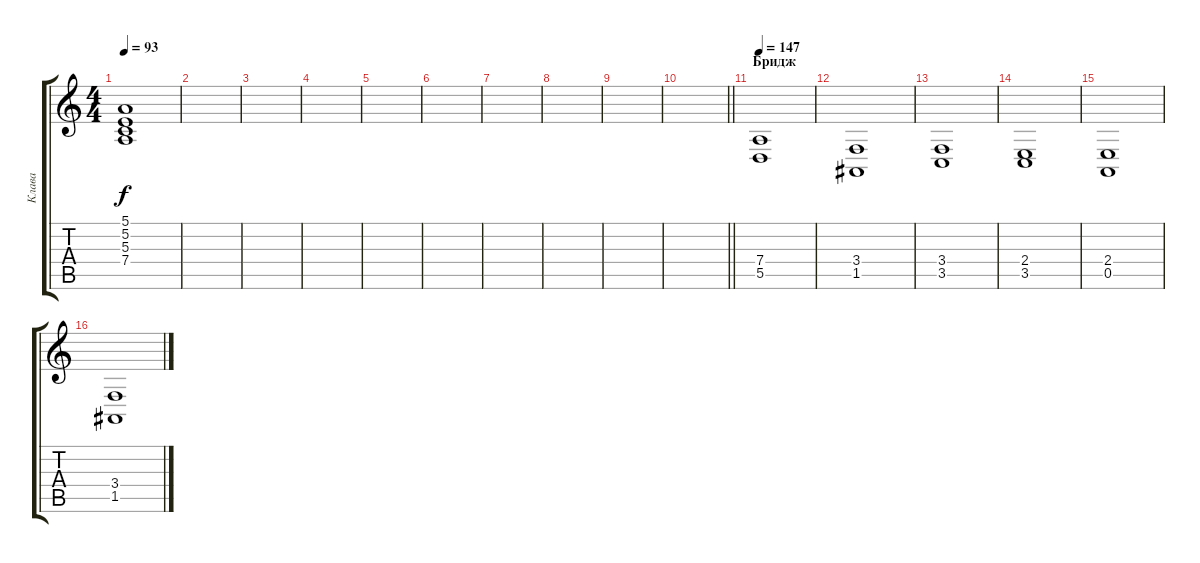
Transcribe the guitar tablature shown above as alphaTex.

\track ("Клава" "Клава") {instrument stringensemble1}
\staff {score tabs}
\tuning (E4 B3 G3 D3 A2 E2) {hide}
\ts (4 4)
\tempo 93
\clef g2
\ks c
(5.1 5.2 5.3 7.4).1{dy f volume 10} |
|
|
|
|
|
|
|
|
\barLineRight lightlight
|
\section ("" "Бридж")
\tempo 147
(7.4 5.5).1{volume 9 instrument stringensemble1} |
(3.4 1.5).1 |
(3.4 3.5).1 |
(2.4 3.5).1 |
(2.4 0.5).1 |
(3.4 1.5).1
